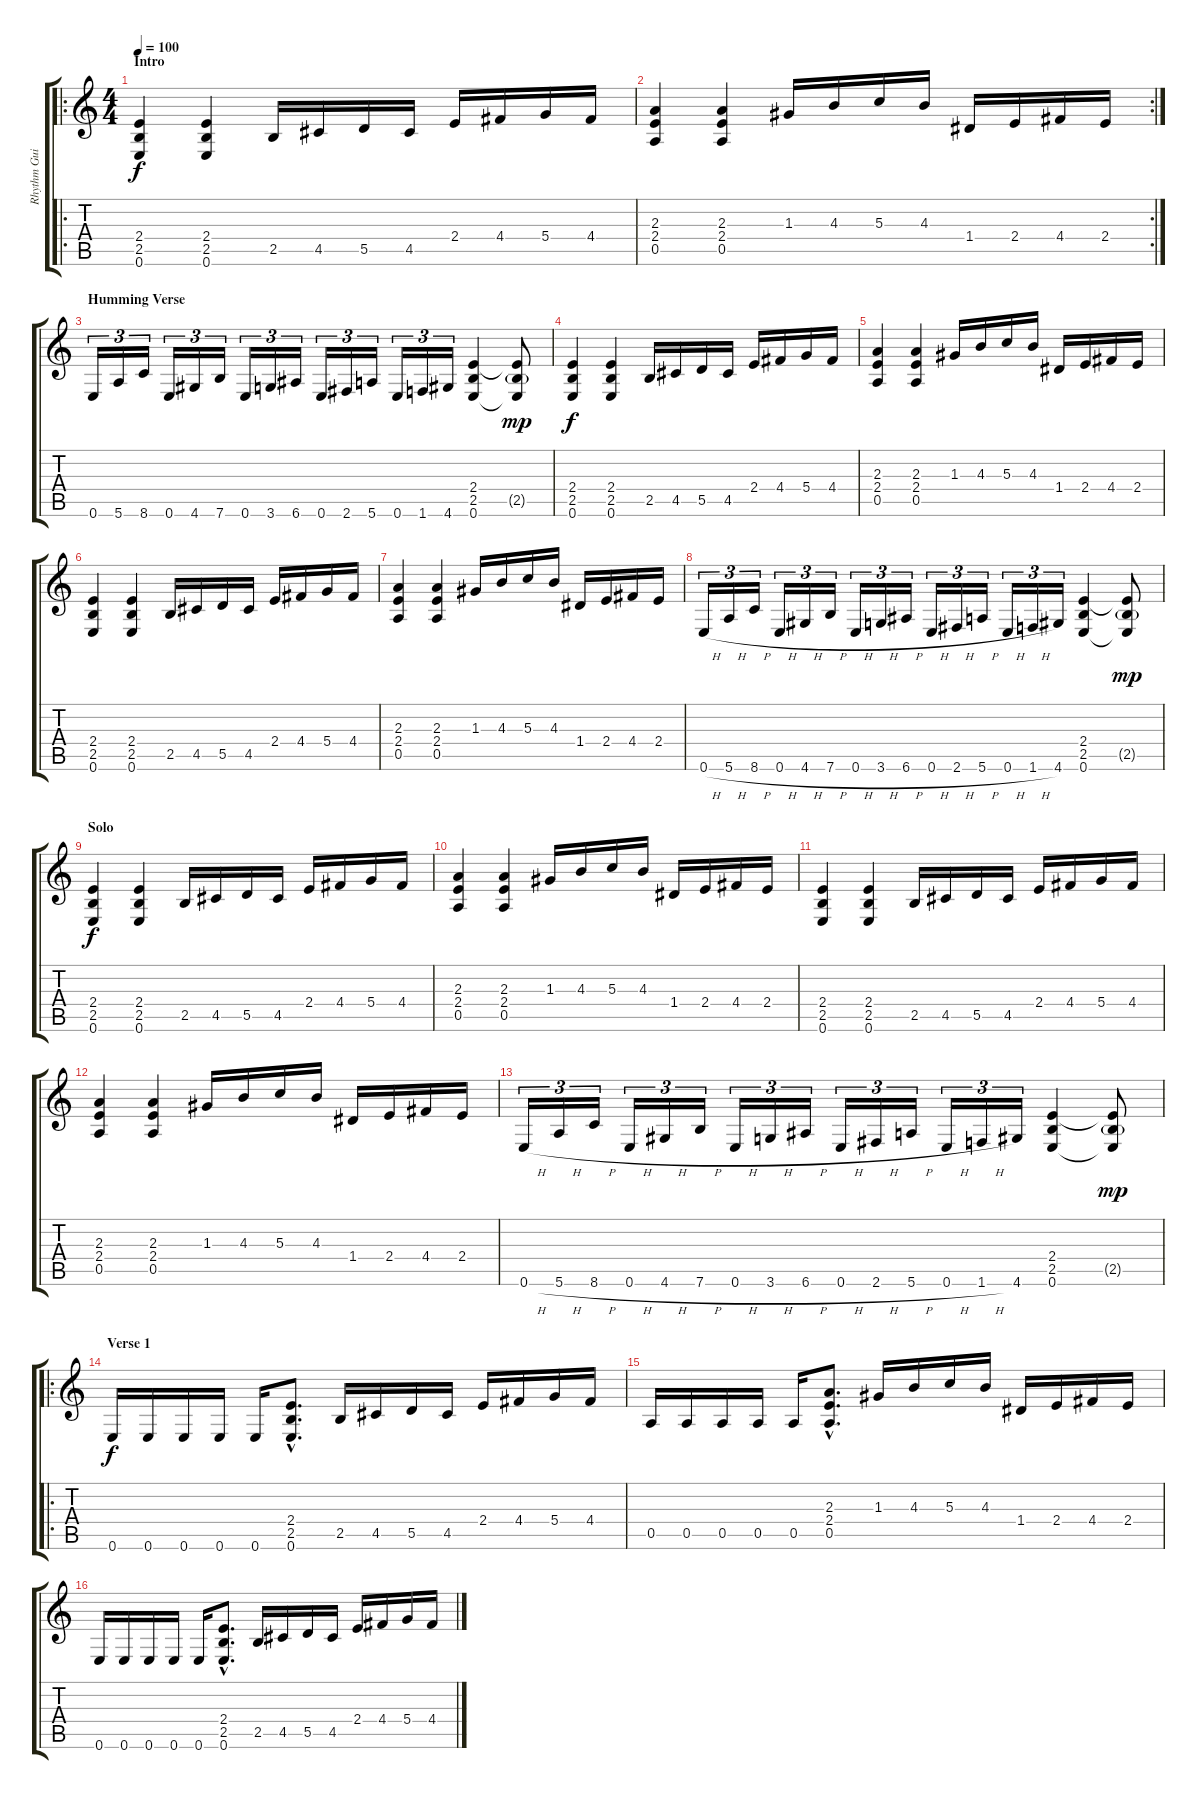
\track ("Rhythm Guitar" "Rhythm Gui") {instrument distortionguitar}
\staff {score tabs}
\tuning (E4 B3 G3 D3 A2 E2) {hide}
\ro
\ts (4 4)
\section ("" "Intro")
\tempo 100
\clef g2
\ks c
(2.4 2.5 0.6).4{dy f instrument distortionguitar} (2.4 2.5 0.6).4 2.5.16 4.5.16 5.5.16 4.5.16 2.4.16 4.4.16 5.4.16 4.4.16 |
\rc 2
(2.3 2.4 0.5).4 (2.3 2.4 0.5).4 1.3.16 4.3.16 5.3.16 4.3.16 1.4.16 2.4.16 4.4.16 2.4.16 |
\section ("" "Humming Verse")
0.6.16{tu (3 2)} 5.6.16{tu (3 2)} 8.6.16{tu (3 2)} 0.6.16{tu (3 2)} 4.6.16{tu (3 2)} 7.6.16{tu (3 2)} 0.6.16{tu (3 2)} 3.6.16{tu (3 2)} 6.6.16{tu (3 2)} 0.6.16{tu (3 2)} 2.6.16{tu (3 2)} 5.6.16{tu (3 2)} 0.6.16{tu (3 2)} 1.6.16{tu (3 2)} 4.6.16{tu (3 2)} (2.4 2.5 0.6).4 (2.4{t} 2.5{g} 0.6{t}).8{dy mp} |
(2.4 2.5 0.6).4{dy f} (2.4 2.5 0.6).4 2.5.16 4.5.16 5.5.16 4.5.16 2.4.16 4.4.16 5.4.16 4.4.16 |
(2.3 2.4 0.5).4 (2.3 2.4 0.5).4 1.3.16 4.3.16 5.3.16 4.3.16 1.4.16 2.4.16 4.4.16 2.4.16 |
(2.4 2.5 0.6).4 (2.4 2.5 0.6).4 2.5.16 4.5.16 5.5.16 4.5.16 2.4.16 4.4.16 5.4.16 4.4.16 |
(2.3 2.4 0.5).4 (2.3 2.4 0.5).4 1.3.16 4.3.16 5.3.16 4.3.16 1.4.16 2.4.16 4.4.16 2.4.16 |
0.6{h}.16{tu (3 2)} 5.6{h}.16{tu (3 2)} 8.6{h}.16{tu (3 2)} 0.6{h}.16{tu (3 2)} 4.6{h}.16{tu (3 2)} 7.6{h}.16{tu (3 2)} 0.6{h}.16{tu (3 2)} 3.6{h}.16{tu (3 2)} 6.6{h}.16{tu (3 2)} 0.6{h}.16{tu (3 2)} 2.6{h}.16{tu (3 2)} 5.6{h}.16{tu (3 2)} 0.6{h}.16{tu (3 2)} 1.6{h}.16{tu (3 2)} 4.6.16{tu (3 2)} (2.4 2.5 0.6).4 (2.4{t} 2.5{g} 0.6{t}).8{dy mp} |
\section ("" "Solo")
(2.4 2.5 0.6).4{dy f} (2.4 2.5 0.6).4 2.5.16 4.5.16 5.5.16 4.5.16 2.4.16 4.4.16 5.4.16 4.4.16 |
(2.3 2.4 0.5).4 (2.3 2.4 0.5).4 1.3.16 4.3.16 5.3.16 4.3.16 1.4.16 2.4.16 4.4.16 2.4.16 |
(2.4 2.5 0.6).4 (2.4 2.5 0.6).4 2.5.16 4.5.16 5.5.16 4.5.16 2.4.16 4.4.16 5.4.16 4.4.16 |
(2.3 2.4 0.5).4 (2.3 2.4 0.5).4 1.3.16 4.3.16 5.3.16 4.3.16 1.4.16 2.4.16 4.4.16 2.4.16 |
0.6{h}.16{tu (3 2)} 5.6{h}.16{tu (3 2)} 8.6{h}.16{tu (3 2)} 0.6{h}.16{tu (3 2)} 4.6{h}.16{tu (3 2)} 7.6{h}.16{tu (3 2)} 0.6{h}.16{tu (3 2)} 3.6{h}.16{tu (3 2)} 6.6{h}.16{tu (3 2)} 0.6{h}.16{tu (3 2)} 2.6{h}.16{tu (3 2)} 5.6{h}.16{tu (3 2)} 0.6{h}.16{tu (3 2)} 1.6{h}.16{tu (3 2)} 4.6.16{tu (3 2)} (2.4 2.5 0.6).4 (2.4{t} 2.5{g} 0.6{t}).8{dy mp} |
\ro
\section ("" "Verse 1")
0.6.16{dy f volume 12} 0.6.16 0.6.16 0.6.16 0.6.16 (2.4{hac} 2.5{hac} 0.6{hac}).8{d} 2.5.16 4.5.16 5.5.16 4.5.16 2.4.16 4.4.16 5.4.16 4.4.16 |
0.5.16 0.5.16 0.5.16 0.5.16 0.5.16 (2.3{hac} 2.4{hac} 0.5{hac}).8{d} 1.3.16 4.3.16 5.3.16 4.3.16 1.4.16 2.4.16 4.4.16 2.4.16 |
0.6.16 0.6.16 0.6.16 0.6.16 0.6.16 (2.4{hac} 2.5{hac} 0.6{hac}).8{d} 2.5.16 4.5.16 5.5.16 4.5.16 2.4.16 4.4.16 5.4.16 4.4.16
